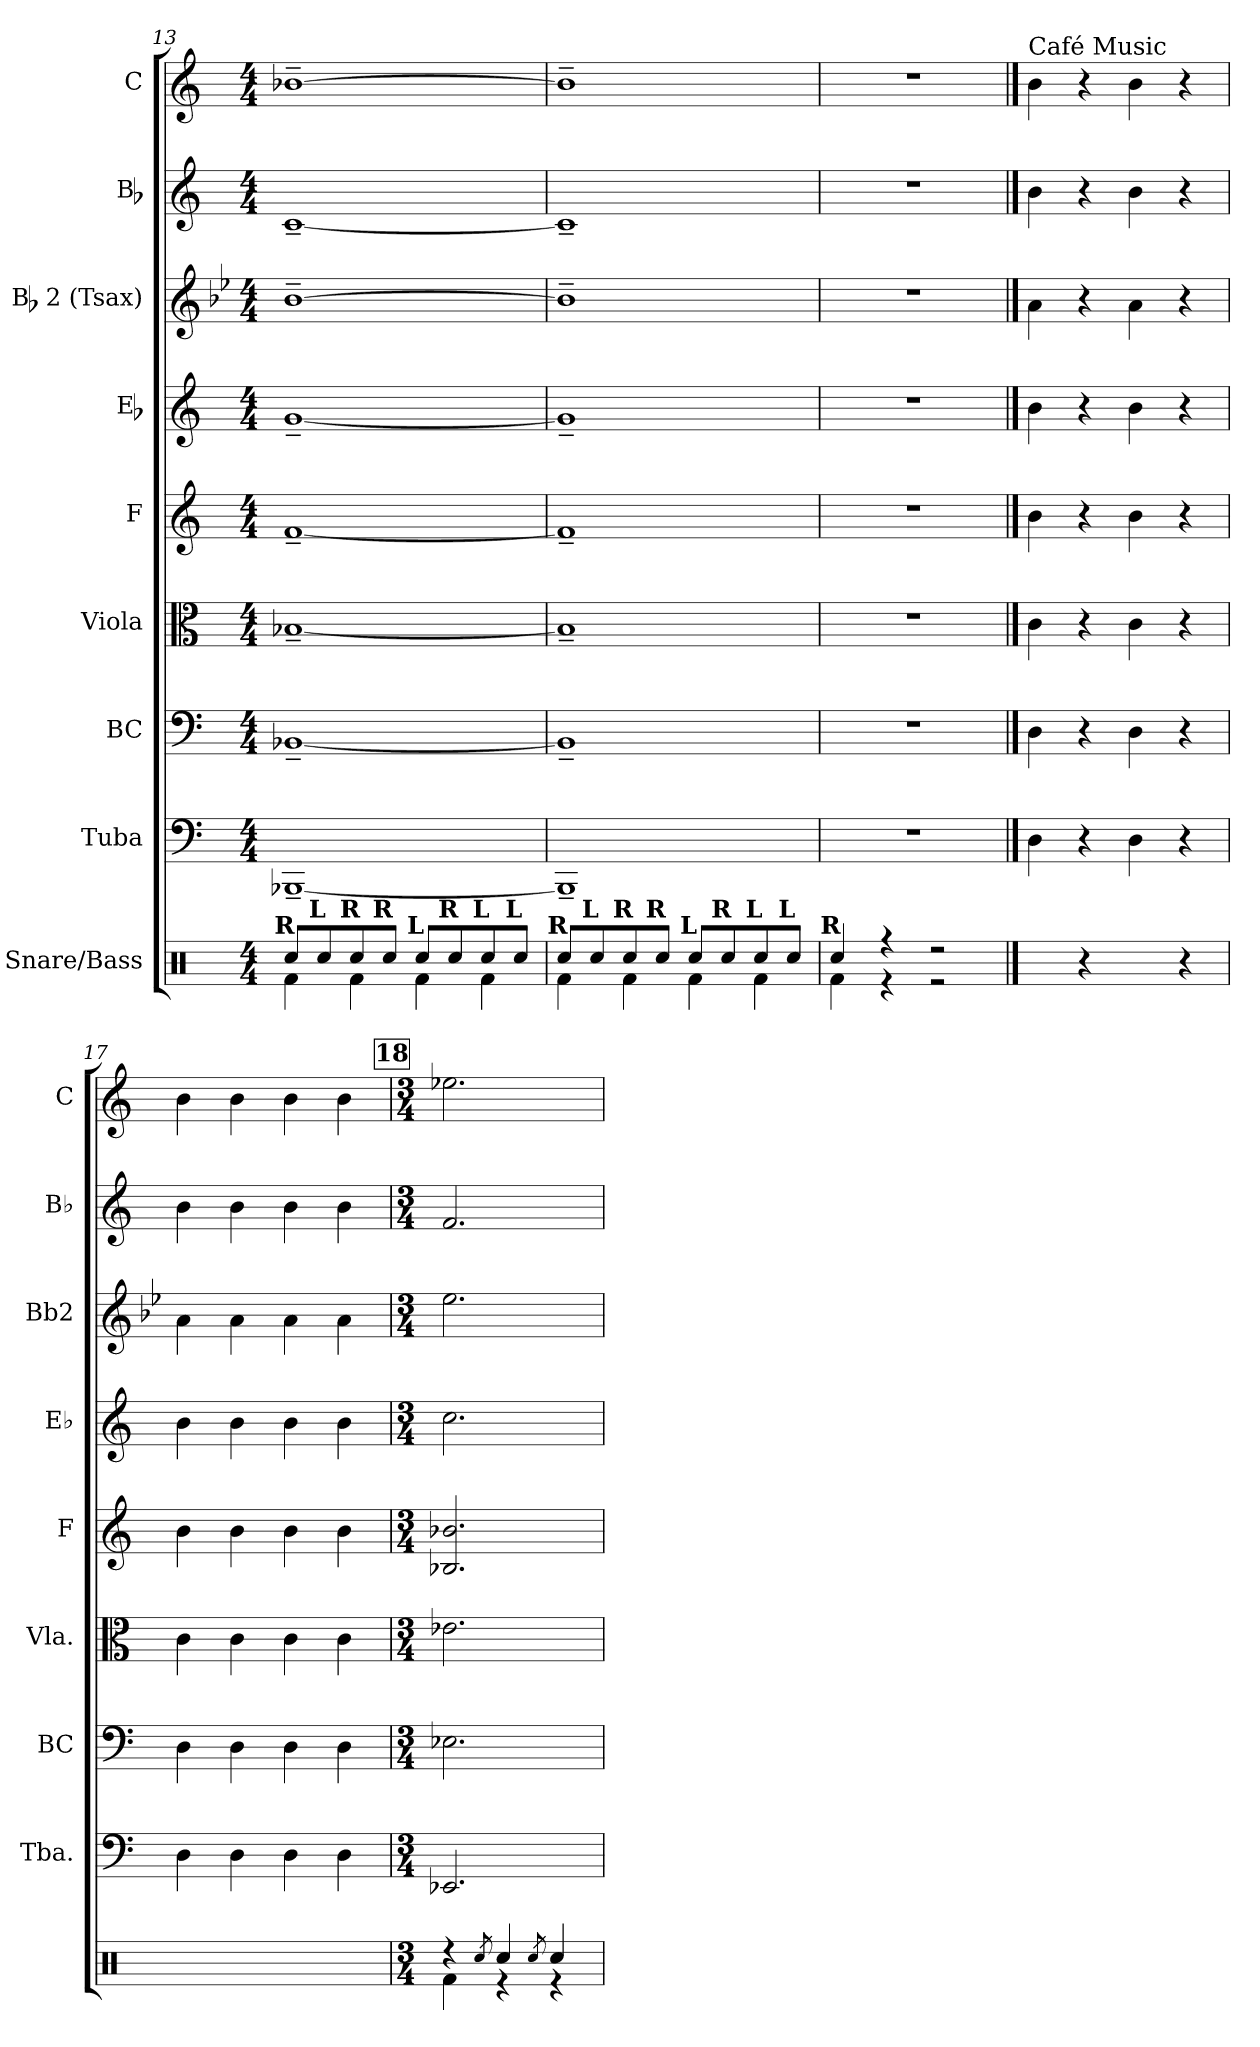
**kern	**kern	**kern	**kern	**kern	**kern	**kern	**kern	**kern
*part9	*part8	*part7	*part6	*part5	*part4	*part3	*part2	*part1
*staff9	*staff8	*staff7	*staff6	*staff5	*staff4	*staff3	*staff2	*staff1
*I"Snare/Bass	*I"Tuba	*I"BC	*I"Viola	*I"F	*I"Eb	*I"Bb 2 (Tsax)	*I"Bb	*I"C
*	*I'Tba.	*I'BC	*I'Vla.	*I'F	*I'Eb	*I'Bb2	*I'Bb	*I'C
*clefX	*clefF4	*clefF4	*clefC3	*clefG2	*clefG2	*clefG2	*clefG2	*clefG2
*	*	*	*	*ITrd4c7	*ITrd5c9	*ITrd8c14	*ITrd1c2	*
*k[]	*k[]	*k[]	*k[]	*k[b-]	*k[b-e-a-]	*k[b-e-]	*k[b-e-]	*k[]
*M4/4	*M4/4	*M4/4	*M4/4	*M4/4	*M4/4	*M4/4	*M4/4	*M4/4
=13	=13	=13	=13	=13	=13	=13	=13	=13
*^	*	*	*	*	*	*	*	*
!LO:TX:a:B:cj:t=R	!	!	!	!	!	!	!	!	!
8Rcci/L	4Rfi\	[<1BBB-X~i	[<1BB-X~i	[<1B-X~i	[<1B-~i	[<1B-~i	[>1B-~i	[<1B-~i	[>1b-X~i
!LO:TX:a:B:cj:t=L	!	!	!	!	!	!	!	!	!
8Rcci/	.	.	.	.	.	.	.	.	.
!LO:TX:a:B:cj:t=R	!	!	!	!	!	!	!	!	!
8Rcci/	4Rfi\	.	.	.	.	.	.	.	.
!LO:TX:a:B:cj:t=R	!	!	!	!	!	!	!	!	!
8Rcci/J	.	.	.	.	.	.	.	.	.
!LO:TX:a:B:cj:t=L	!	!	!	!	!	!	!	!	!
8Rcci/L	4Rfi\	.	.	.	.	.	.	.	.
!LO:TX:a:B:cj:t=R	!	!	!	!	!	!	!	!	!
8Rcci/	.	.	.	.	.	.	.	.	.
!LO:TX:a:B:cj:t=L	!	!	!	!	!	!	!	!	!
8Rcci/	4Rfi\	.	.	.	.	.	.	.	.
!LO:TX:a:B:cj:t=L	!	!	!	!	!	!	!	!	!
8Rcci/J	.	.	.	.	.	.	.	.	.
=14	=14	=14	=14	=14	=14	=14	=14	=14	=14
!LO:TX:a:B:cj:t=R	!	!	!	!	!	!	!	!	!
8Rcci/L	4Rfi\	1BBB-~i]	1BB-~i]	1B-~i]	1B-~i]	1B-~i]	1B-~i]	1B-~i]	1b-~i]
!LO:TX:a:B:cj:t=L	!	!	!	!	!	!	!	!	!
8Rcci/	.	.	.	.	.	.	.	.	.
!LO:TX:a:B:cj:t=R	!	!	!	!	!	!	!	!	!
8Rcci/	4Rfi\	.	.	.	.	.	.	.	.
!LO:TX:a:B:cj:t=R	!	!	!	!	!	!	!	!	!
8Rcci/J	.	.	.	.	.	.	.	.	.
!LO:TX:a:B:cj:t=L	!	!	!	!	!	!	!	!	!
8Rcci/L	4Rfi\	.	.	.	.	.	.	.	.
!LO:TX:a:B:cj:t=R	!	!	!	!	!	!	!	!	!
8Rcci/	.	.	.	.	.	.	.	.	.
!LO:TX:a:B:cj:t=L	!	!	!	!	!	!	!	!	!
8Rcci/	4Rfi\	.	.	.	.	.	.	.	.
!LO:TX:a:B:cj:t=L	!	!	!	!	!	!	!	!	!
8Rcci/J	.	.	.	.	.	.	.	.	.
=15	=15	=15	=15	=15	=15	=15	=15	=15	=15
!LO:TX:a:B:cj:t=R	!	!	!	!	!	!	!	!	!
4Rcci/	4Rfi\	1r	1r	1r	1r	1r	1r	1r	1r
4r	4r	.	.	.	.	.	.	.	.
2r	2r	.	.	.	.	.	.	.	.
!!LO:PB:g=z
==16	==16	==16	==16	==16	==16	==16	==16	==16	==16
!	!	!	!	!	!	!	!	!	!LO:TX:a:t=Café Music
*v	*v	*	*	*	*	*	*	*	*
4Ri\	4Di\	4Di\	4ci\	4ei\	4di\	4Ai\	4ai\	4bi\
4r	4r	4r	4r	4r	4r	4r	4r	4r
4Ri\	4Di\	4Di\	4ci\	4ei\	4di\	4Ai\	4ai\	4bi\
4r	4r	4r	4r	4r	4r	4r	4r	4r
=17	=17	=17	=17	=17	=17	=17	=17	=17
4Ri\	4Di\	4Di\	4ci\	4ei\	4di\	4Ai\	4ai\	4bi\
4Ri\	4Di\	4Di\	4ci\	4ei\	4di\	4Ai\	4ai\	4bi\
4Ri\	4Di\	4Di\	4ci\	4ei\	4di\	4Ai\	4ai\	4bi\
4Ri\	4Di\	4Di\	4ci\	4ei\	4di\	4Ai\	4ai\	4bi\
!!LO:REH:place=s1:color=#000000:enc=box:fs=12.2576:t=18
=18	=18	=18	=18	=18	=18	=18	=18	=18
*M3/4	*M3/4	*M3/4	*M3/4	*M3/4	*M3/4	*M3/4	*M3/4	*M3/4
*^	*	*	*	*	*	*	*	*
4r	4Rfi\	2.EE-Xi/	2.E-Xi\	2.e-Xi\	2.E-Xi/ 2.e-Xi	2.e-i\	2.e-i\	2.e-i/	2.ee-Xi\
8qRcci/	.	.	.	.	.	.	.	.	.
4Rcci/	4r	.	.	.	.	.	.	.	.
8qRcci/	.	.	.	.	.	.	.	.	.
4Rcci/	4r	.	.	.	.	.	.	.	.
*v	*v	*	*	*	*	*	*	*	*
=	=	=	=	=	=	=	=	=
*-	*-	*-	*-	*-	*-	*-	*-	*-
